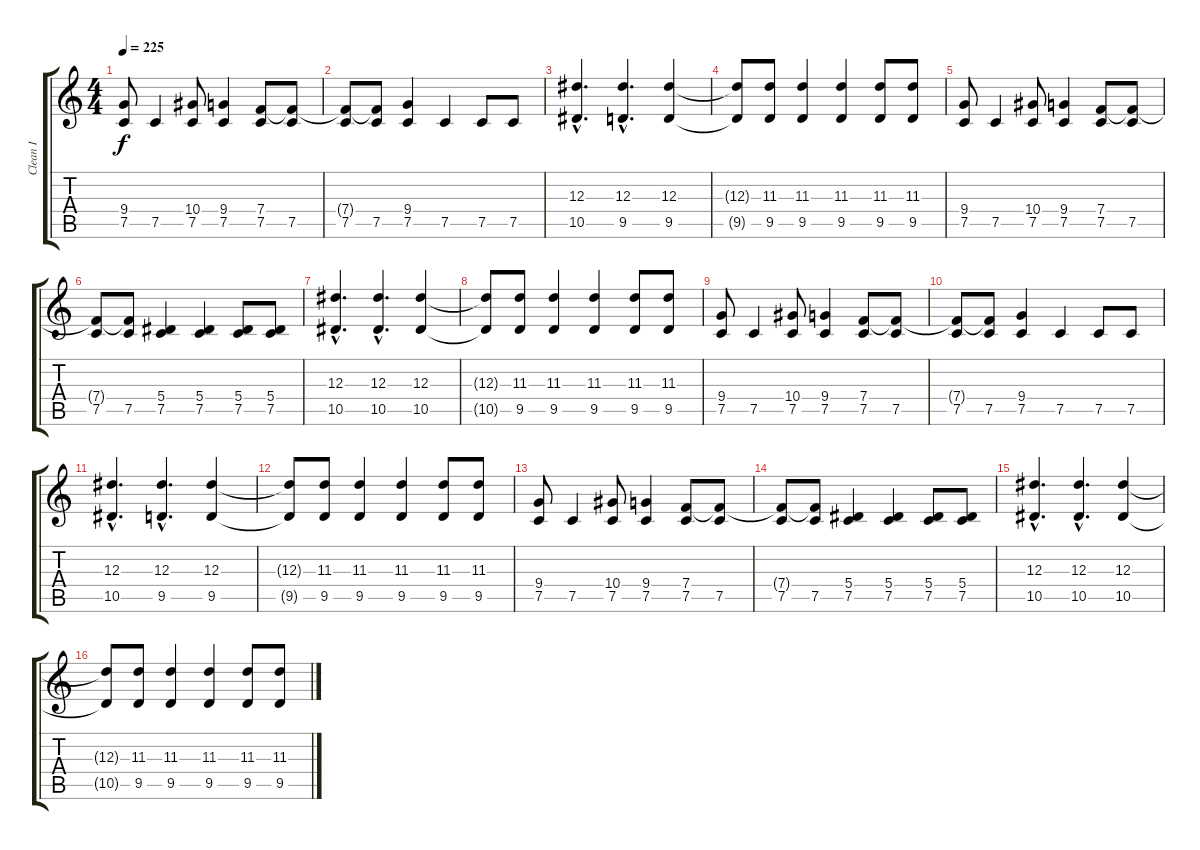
\track ("Clean I" "Clean I") {instrument electricguitarjazz}
\staff {score tabs}
\tuning (C4 G3 Eb3 Bb2 F2 C2) {hide}
\ts (4 4)
\tempo 225
\clef g2
\ks c
(9.4 7.5).8{dy f} 7.5.4 (10.4 7.5).8 (9.4 7.5).4 (7.4 7.5).8 (7.4{t} 7.5).8 |
(7.4{t} 7.5).8 (7.4{t} 7.5).8 (9.4 7.5).4 7.5.4 7.5.8 7.5.8 |
(12.3{hac} 10.5{hac}).4{d} (12.3{hac} 9.5{hac}).4{d} (12.3 9.5).4 |
(12.3{t} 9.5{t}).8 (11.3 9.5).8 (11.3 9.5).4 (11.3 9.5).4 (11.3 9.5).8 (11.3 9.5).8 |
(9.4 7.5).8 7.5.4 (10.4 7.5).8 (9.4 7.5).4 (7.4 7.5).8 (7.4{t} 7.5).8 |
(7.4{t} 7.5).8 (7.4{t} 7.5).8 (5.4 7.5).4 (5.4 7.5).4 (5.4 7.5).8 (5.4 7.5).8 |
(12.3{hac} 10.5{hac}).4{d} (12.3{hac} 10.5{hac}).4{d} (12.3 10.5).4 |
(12.3{t} 10.5{t}).8 (11.3 9.5).8 (11.3 9.5).4 (11.3 9.5).4 (11.3 9.5).8 (11.3 9.5).8 |
(9.4 7.5).8 7.5.4 (10.4 7.5).8 (9.4 7.5).4 (7.4 7.5).8 (7.4{t} 7.5).8 |
(7.4{t} 7.5).8 (7.4{t} 7.5).8 (9.4 7.5).4 7.5.4 7.5.8 7.5.8 |
(12.3{hac} 10.5{hac}).4{d} (12.3{hac} 9.5{hac}).4{d} (12.3 9.5).4 |
(12.3{t} 9.5{t}).8 (11.3 9.5).8 (11.3 9.5).4 (11.3 9.5).4 (11.3 9.5).8 (11.3 9.5).8 |
(9.4 7.5).8 7.5.4 (10.4 7.5).8 (9.4 7.5).4 (7.4 7.5).8 (7.4{t} 7.5).8 |
(7.4{t} 7.5).8 (7.4{t} 7.5).8 (5.4 7.5).4 (5.4 7.5).4 (5.4 7.5).8 (5.4 7.5).8 |
(12.3{hac} 10.5{hac}).4{d} (12.3{hac} 10.5{hac}).4{d} (12.3 10.5).4 |
(12.3{t} 10.5{t}).8 (11.3 9.5).8 (11.3 9.5).4 (11.3 9.5).4 (11.3 9.5).8 (11.3 9.5).8
